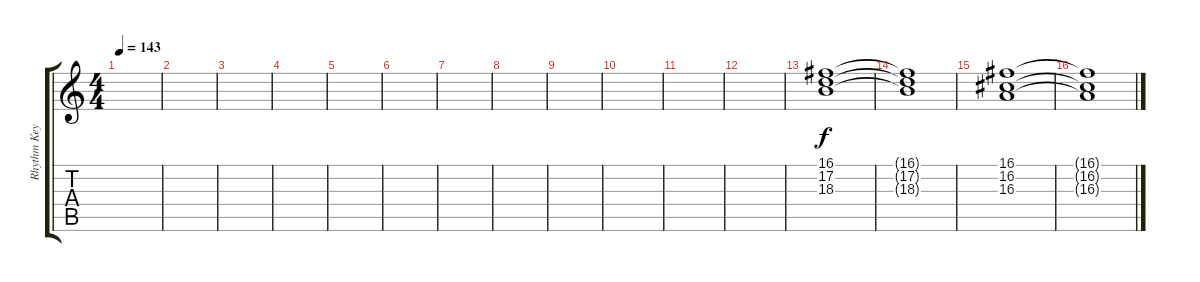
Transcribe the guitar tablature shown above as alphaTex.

\track ("Rhythm Keyboard" "Rhythm Key") {instrument stringensemble1}
\staff {score tabs}
\tuning (D4 A3 F3 C3 G2 D2) {hide}
\ts (4 4)
\tempo 143
\clef g2
\ks c
|
|
|
|
|
|
|
|
|
|
|
|
(16.1 17.2 18.3).1 |
(16.1{t} 17.2{t} 18.3{t}).1 |
(16.1 16.2 16.3).1 |
(16.1{t} 16.2{t} 16.3{t}).1
